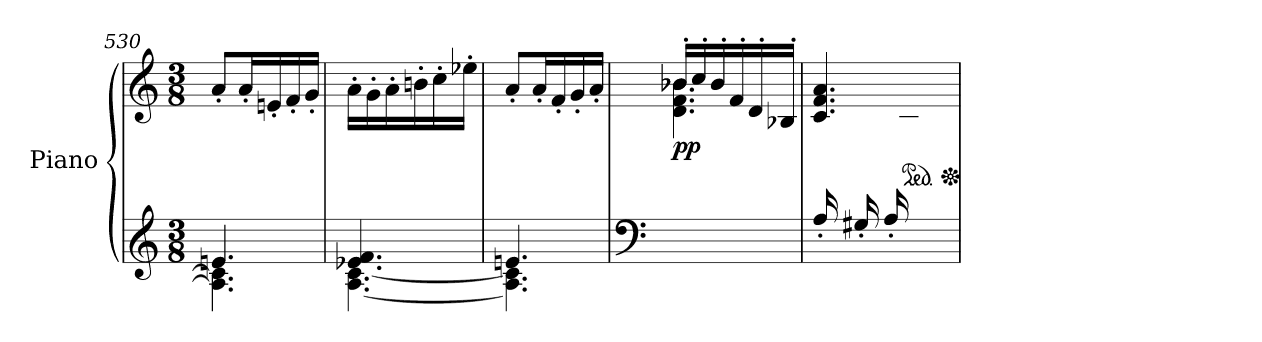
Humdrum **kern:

**kern	**kern	**dynam
*part1	*part1	*part1
*staff2	*staff1	*staff1/2
*I"Piano	*	*
*I'Pno.	*	*
*clefG2	*clefG2	*
*k[]	*k[]	*
*M3/8	*M3/8	*
=530	=530	=530
*^	*	*
4.en/	4.A\] 4.c\]	8a'/L	.
.	.	16a'/L	.
.	.	16en'/	.
.	.	16f'/	.
.	.	16g'/JJ	.
=531	=531	=531	=531
4.e-X/ 4.f/	[4.A\ [4.c\	16a'\LL	.
.	.	16g'\	.
.	.	16a'\	.
.	.	16bn'\	.
.	.	16cc'\	.
.	.	16ee-X'\JJ	.
=532	=532	=532	=532
4.en/	4.A\] 4.c\]	8a'/L	.
.	.	16a'/L	.
.	.	16f'/	.
.	.	16g'/	.
.	.	16a'/JJ	.
*v	*v	*	*
!!LO:PB:g=z
=533	=533	=533
*clefF4	*	*
*	*^	*
!	!	!	!LO:DY:b
4.ryy	16b-X'/LL	4.d\ 4.f\ 4.b-\	pp
.	16cc'/	.	.
.	16b-'/	.	.
.	16f'/	.	.
.	16d'/	.	.
.	16B-X'/JJ	.	.
=534	=534	=534	=534
16A'/LL	4.c/ 4.f/ 4.a/	8.ryy	.
16G#X'/	.	.	.
16A'/	.	.	.
*	*ped	*	*
8.ryy	.	16c'\	.
.	.	16f'\	.
.	.	16a'\JJ	.
*	*Xped	*	*
*	*v	*v	*
=	=	=
*-	*-	*-
